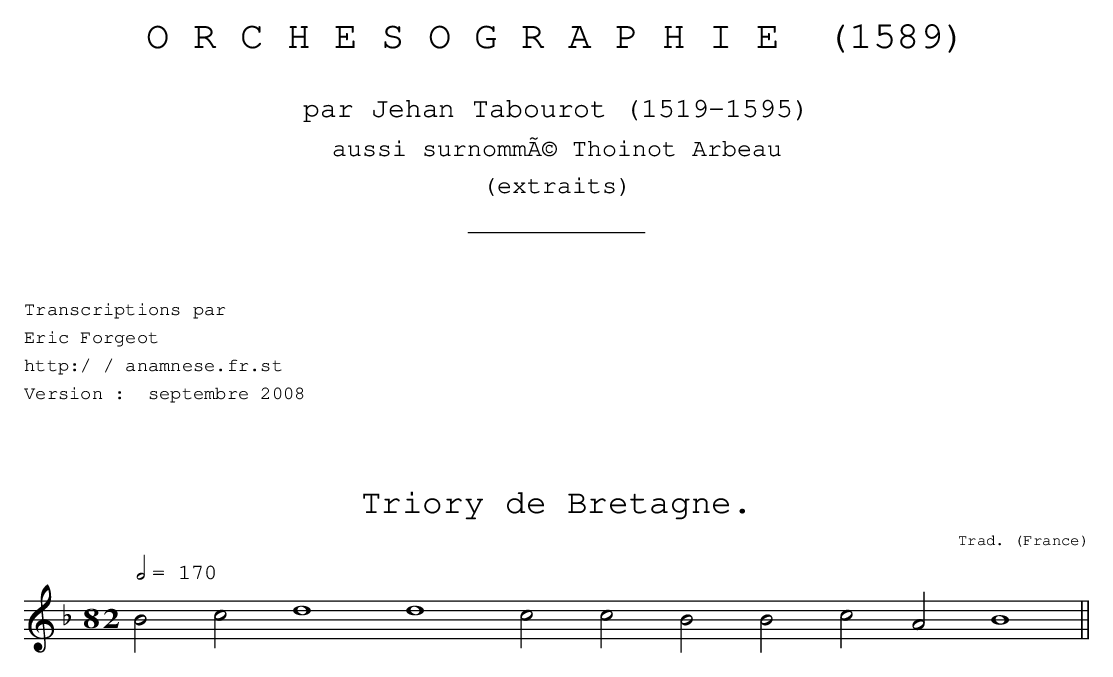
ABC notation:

X:1
T:Triory de Bretagne.
C:Trad.
O:France
M:8/ 2
L:1/ 2
Q:1/ 2=170
K:F
Bcd2 d2cc BBcA B2 ||
